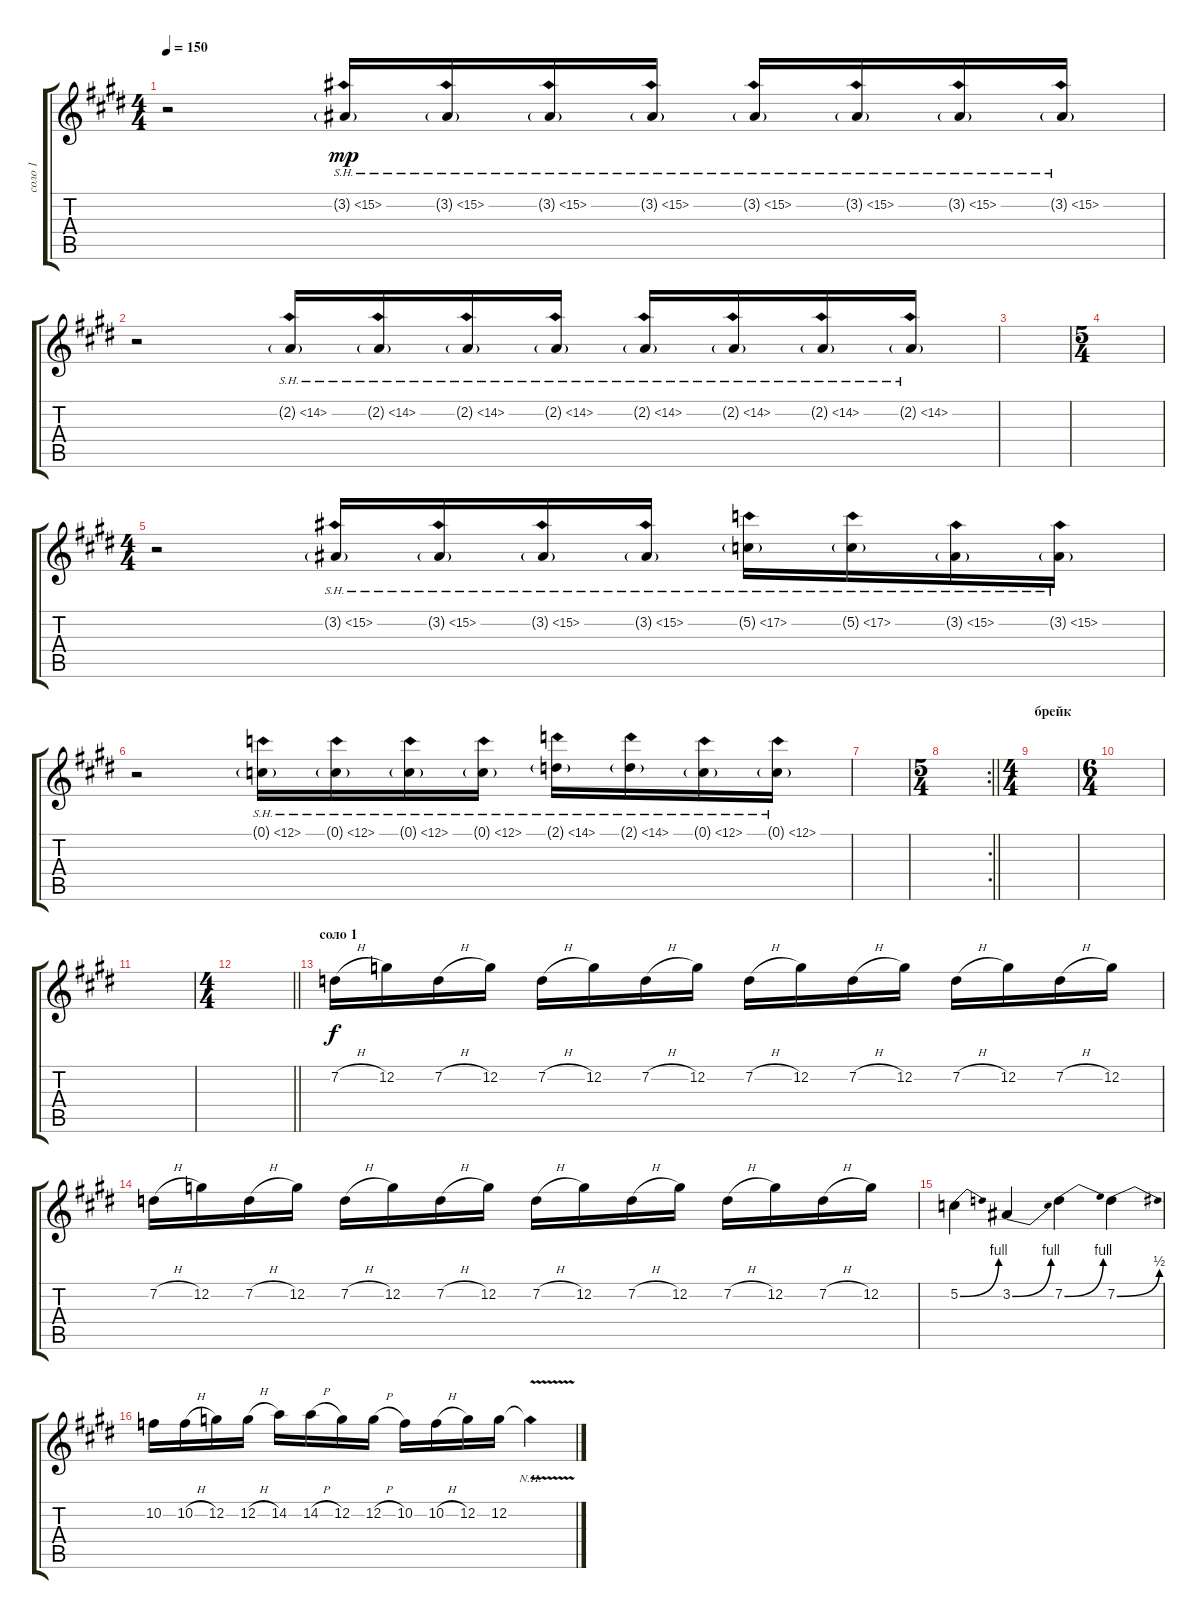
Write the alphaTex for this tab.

\track ("соло 1" "соло 1") {instrument distortionguitar}
\staff {score tabs}
\tuning (C4 G3 Eb3 Bb2 F2 C2) {hide}
\ts (4 4)
\tempo 150
\clef g2
\ks c#minor
r.2{dy f} 3.2{sh 12 g}.16{dy mp} 3.2{sh 12 g}.16 3.2{sh 12 g}.16 3.2{sh 12 g}.16 3.2{sh 12 g}.16 3.2{sh 12 g}.16 3.2{sh 12 g}.16 3.2{sh 12 g}.16 |
r.2 2.2{sh 12 g}.16 2.2{sh 12 g}.16 2.2{sh 12 g}.16 2.2{sh 12 g}.16 2.2{sh 12 g}.16 2.2{sh 12 g}.16 2.2{sh 12 g}.16 2.2{sh 12 g}.16 |
|
\ts (5 4)
|
\ts (4 4)
r.2 3.2{sh 12 g}.16 3.2{sh 12 g}.16 3.2{sh 12 g}.16 3.2{sh 12 g}.16 5.2{sh 12 g}.16 5.2{sh 12 g}.16 3.2{sh 12 g}.16 3.2{sh 12 g}.16 |
r.2 0.1{sh 12 g}.16 0.1{sh 12 g}.16 0.1{sh 12 g}.16 0.1{sh 12 g}.16 2.1{sh 12 g}.16 2.1{sh 12 g}.16 0.1{sh 12 g}.16 0.1{sh 12 g}.16 |
|
\rc 2
\ts (5 4)
\barLineRight lightlight
|
\ts (4 4)
\section ("" "брейк")
|
\ts (6 4)
|
|
\ts (4 4)
\barLineRight lightlight
|
\section ("" "соло 1")
7.2{h}.16{dy f} 12.2.16 7.2{h}.16 12.2.16 7.2{h}.16 12.2.16 7.2{h}.16 12.2.16 7.2{h}.16 12.2.16 7.2{h}.16 12.2.16 7.2{h}.16 12.2.16 7.2{h}.16 12.2.16 |
7.2{h}.16 12.2.16 7.2{h}.16 12.2.16 7.2{h}.16 12.2.16 7.2{h}.16 12.2.16 7.2{h}.16 12.2.16 7.2{h}.16 12.2.16 7.2{h}.16 12.2.16 7.2{h}.16 12.2.16 |
5.2{be (bend 0 0 60 4)}.4 3.2{be (bend 0 0 60 4)}.4 7.2{be (bend 0 0 60 4)}.4 7.2{be (bend 0 0 60 2)}.4 |
10.2.16 10.2{h}.16 12.2.16 12.2{h}.16 14.2.16 14.2{h}.16 12.2.16 12.2{h}.16 10.2.16 10.2{h}.16 12.2.16 12.2.16 12.2{nh v t}.4
